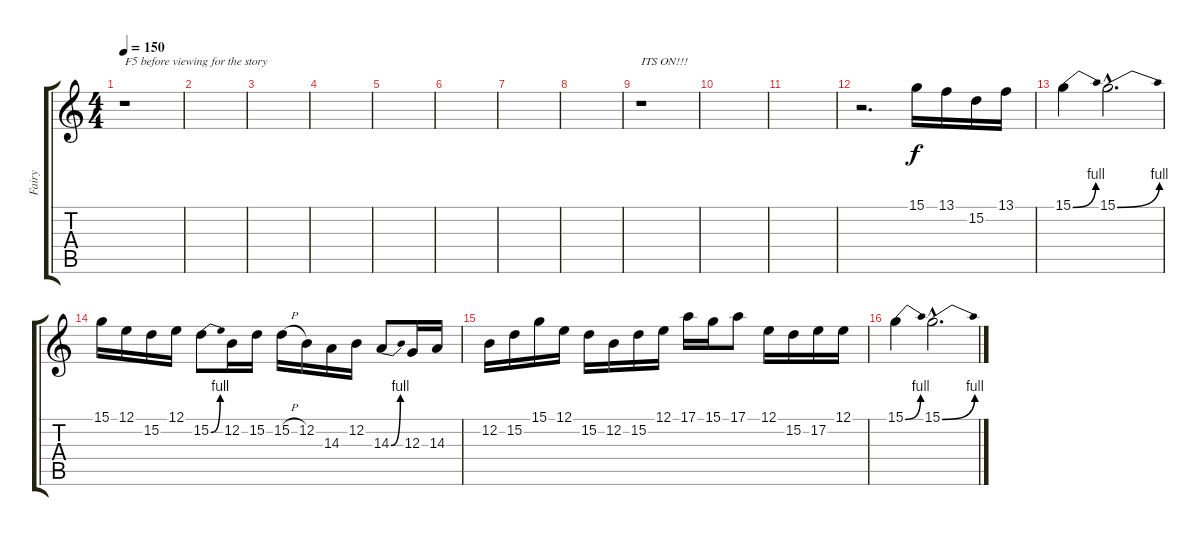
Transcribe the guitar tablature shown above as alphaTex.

\track ("Fairy" "Fairy") {instrument panflute}
\staff {score tabs}
\tuning (E4 B3 G3 D3 A2 E2) {hide}
\ts (4 4)
\tempo 150
\clef g2
\ks c
r.1{txt "F5 before viewing for the story" dy f instrument panflute} |
|
|
|
|
|
|
|
r.1{txt "ITS ON!!!"} |
|
|
r.2{d} 15.1.16 13.1.16 15.2.16 13.1.16 |
15.1{be (bend 0 0 60 4)}.4 15.1{be (bend 0 0 60 4) hac}.2{d} |
15.1.16 12.1.16 15.2.16 12.1.16 15.2{be (bend 0 0 60 4)}.8 12.2.16 15.2.16 15.2{h}.16 12.2.16 14.3.16 12.2.16 14.3{be (bend 0 0 60 4)}.8 12.3.16 14.3.16 |
12.2.16 15.2.16 15.1.16 12.1.16 15.2.16 12.2.16 15.2.16 12.1.16 17.1.16 15.1.16 17.1.8 12.1.16 15.2.16 17.2.16 12.1.16 |
15.1{be (bend 0 0 60 4)}.4 15.1{be (bend 0 0 60 4) hac}.2{d}
